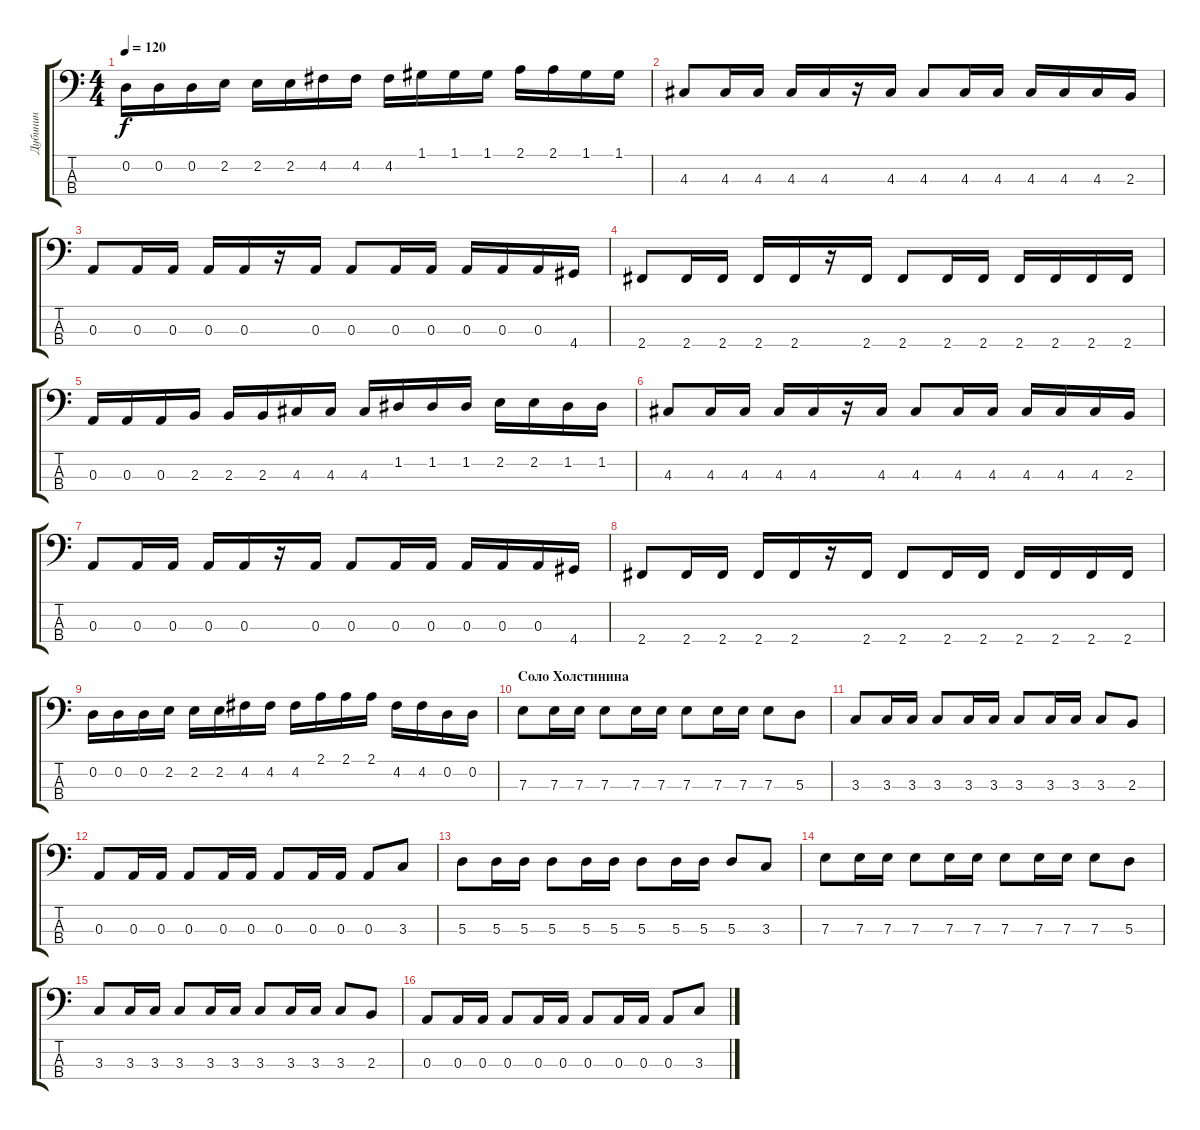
\track ("Дубинин" "Дубинин") {instrument electricbassfinger}
\staff {score tabs}
\tuning (G2 D2 A1 E1) {hide}
\ts (4 4)
\tempo 120
\clef f4
\ks c
0.2.16{dy f} 0.2.16 0.2.16 2.2.16 2.2.16 2.2.16 4.2.16 4.2.16 4.2.16 1.1.16 1.1.16 1.1.16 2.1.16 2.1.16 1.1.16 1.1.16 |
4.3.8 4.3.16 4.3.16 4.3.16 4.3.16 r.16 4.3.16 4.3.8 4.3.16 4.3.16 4.3.16 4.3.16 4.3.16 2.3.16 |
0.3.8 0.3.16 0.3.16 0.3.16 0.3.16 r.16 0.3.16 0.3.8 0.3.16 0.3.16 0.3.16 0.3.16 0.3.16 4.4.16 |
2.4.8 2.4.16 2.4.16 2.4.16 2.4.16 r.16 2.4.16 2.4.8 2.4.16 2.4.16 2.4.16 2.4.16 2.4.16 2.4.16 |
0.3.16 0.3.16 0.3.16 2.3.16 2.3.16 2.3.16 4.3.16 4.3.16 4.3.16 1.2.16 1.2.16 1.2.16 2.2.16 2.2.16 1.2.16 1.2.16 |
4.3.8 4.3.16 4.3.16 4.3.16 4.3.16 r.16 4.3.16 4.3.8 4.3.16 4.3.16 4.3.16 4.3.16 4.3.16 2.3.16 |
0.3.8 0.3.16 0.3.16 0.3.16 0.3.16 r.16 0.3.16 0.3.8 0.3.16 0.3.16 0.3.16 0.3.16 0.3.16 4.4.16 |
2.4.8 2.4.16 2.4.16 2.4.16 2.4.16 r.16 2.4.16 2.4.8 2.4.16 2.4.16 2.4.16 2.4.16 2.4.16 2.4.16 |
0.2.16 0.2.16 0.2.16 2.2.16 2.2.16 2.2.16 4.2.16 4.2.16 4.2.16 2.1.16 2.1.16 2.1.16 4.2.16 4.2.16 0.2.16 0.2.16 |
\section ("" "Соло Холстинина")
7.3.8 7.3.16 7.3.16 7.3.8 7.3.16 7.3.16 7.3.8 7.3.16 7.3.16 7.3.8 5.3.8 |
3.3.8 3.3.16 3.3.16 3.3.8 3.3.16 3.3.16 3.3.8 3.3.16 3.3.16 3.3.8 2.3.8 |
0.3.8 0.3.16 0.3.16 0.3.8 0.3.16 0.3.16 0.3.8 0.3.16 0.3.16 0.3.8 3.3.8 |
5.3.8 5.3.16 5.3.16 5.3.8 5.3.16 5.3.16 5.3.8 5.3.16 5.3.16 5.3.8 3.3.8 |
7.3.8 7.3.16 7.3.16 7.3.8 7.3.16 7.3.16 7.3.8 7.3.16 7.3.16 7.3.8 5.3.8 |
3.3.8 3.3.16 3.3.16 3.3.8 3.3.16 3.3.16 3.3.8 3.3.16 3.3.16 3.3.8 2.3.8 |
0.3.8 0.3.16 0.3.16 0.3.8 0.3.16 0.3.16 0.3.8 0.3.16 0.3.16 0.3.8 3.3.8
